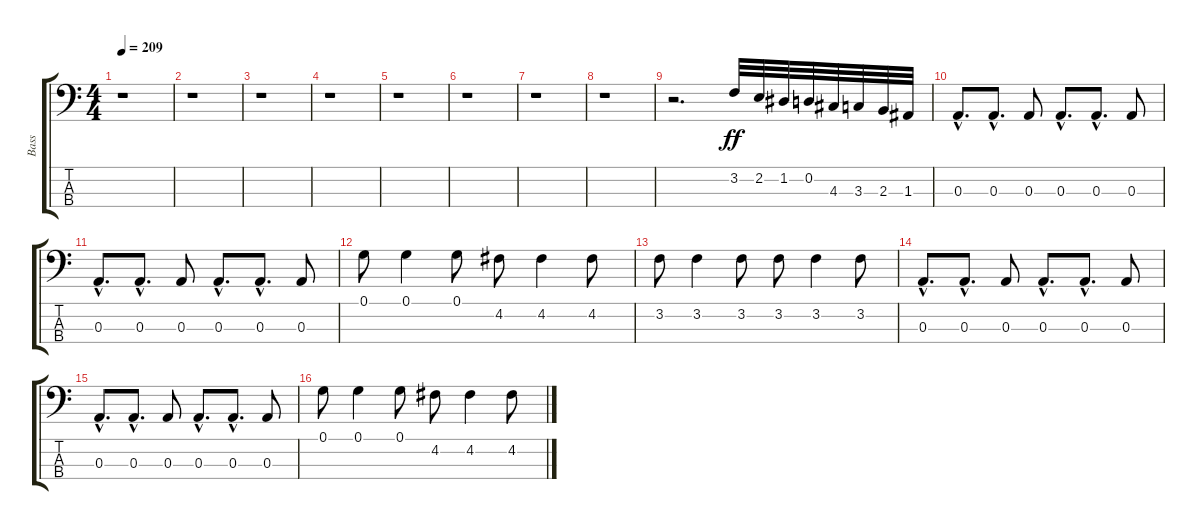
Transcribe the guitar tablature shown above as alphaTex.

\track ("Bass" "Bass") {instrument electricbasspick}
\staff {score tabs}
\tuning (G2 D2 A1 E1) {hide}
\ts (4 4)
\tempo 209
\clef f4
\ks c
r.1{dy ff instrument electricbasspick} |
r.1 |
r.1 |
r.1 |
r.1 |
r.1 |
r.1 |
r.1 |
r.2{d} 3.2.32 2.2.32 1.2.32 0.2.32 4.3.32 3.3.32 2.3.32 1.3.32 |
0.3{hac}.8{d} 0.3{hac}.8{d} 0.3.8 0.3{hac}.8{d} 0.3{hac}.8{d} 0.3.8 |
0.3{hac}.8{d} 0.3{hac}.8{d} 0.3.8 0.3{hac}.8{d} 0.3{hac}.8{d} 0.3.8 |
0.1.8 0.1.4 0.1.8 4.2.8 4.2.4 4.2.8 |
3.2.8 3.2.4 3.2.8 3.2.8 3.2.4 3.2.8 |
0.3{hac}.8{d} 0.3{hac}.8{d} 0.3.8 0.3{hac}.8{d} 0.3{hac}.8{d} 0.3.8 |
0.3{hac}.8{d} 0.3{hac}.8{d} 0.3.8 0.3{hac}.8{d} 0.3{hac}.8{d} 0.3.8 |
0.1.8 0.1.4 0.1.8 4.2.8 4.2.4 4.2.8
